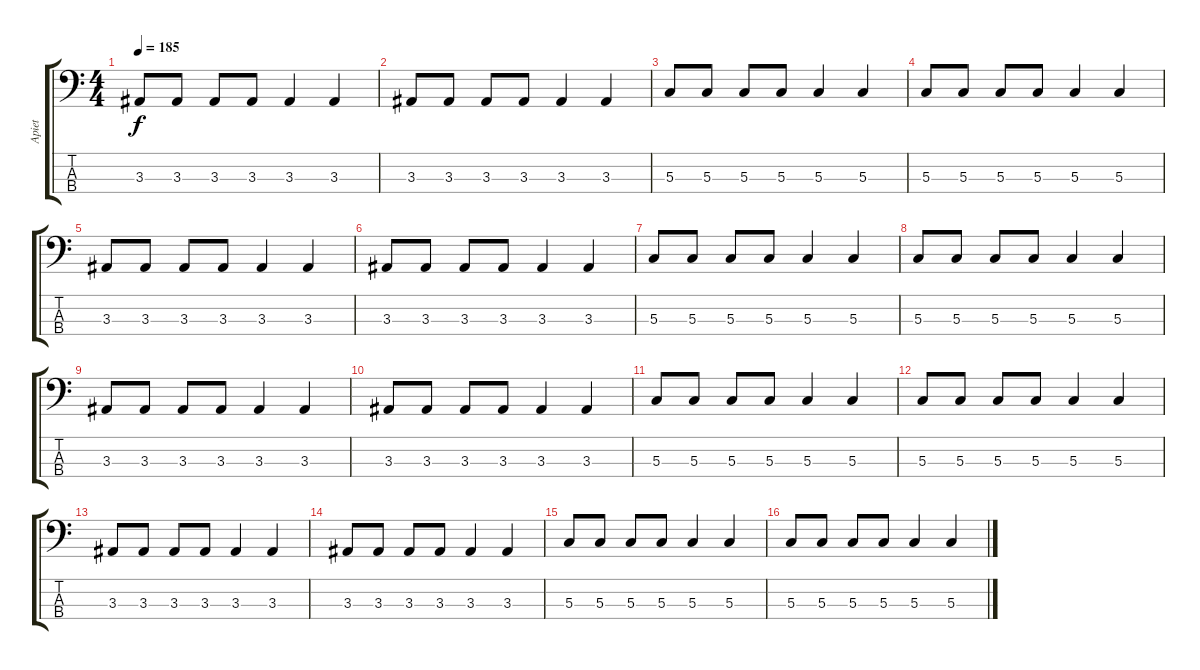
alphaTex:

\track ("Apiet" "Apiet") {instrument electricbasspick}
\staff {score tabs}
\tuning (F2 C2 G1 C1) {hide}
\ts (4 4)
\tempo 185
\clef f4
\ks c
3.3.8{dy f} 3.3.8 3.3.8 3.3.8 3.3.4 3.3.4 |
3.3.8 3.3.8 3.3.8 3.3.8 3.3.4 3.3.4 |
5.3.8 5.3.8 5.3.8 5.3.8 5.3.4 5.3.4 |
5.3.8 5.3.8 5.3.8 5.3.8 5.3.4 5.3.4 |
3.3.8 3.3.8 3.3.8 3.3.8 3.3.4 3.3.4 |
3.3.8 3.3.8 3.3.8 3.3.8 3.3.4 3.3.4 |
5.3.8 5.3.8 5.3.8 5.3.8 5.3.4 5.3.4 |
5.3.8 5.3.8 5.3.8 5.3.8 5.3.4 5.3.4 |
3.3.8 3.3.8 3.3.8 3.3.8 3.3.4 3.3.4 |
3.3.8 3.3.8 3.3.8 3.3.8 3.3.4 3.3.4 |
5.3.8 5.3.8 5.3.8 5.3.8 5.3.4 5.3.4 |
5.3.8 5.3.8 5.3.8 5.3.8 5.3.4 5.3.4 |
3.3.8 3.3.8 3.3.8 3.3.8 3.3.4 3.3.4 |
3.3.8 3.3.8 3.3.8 3.3.8 3.3.4 3.3.4 |
5.3.8 5.3.8 5.3.8 5.3.8 5.3.4 5.3.4 |
5.3.8 5.3.8 5.3.8 5.3.8 5.3.4 5.3.4
